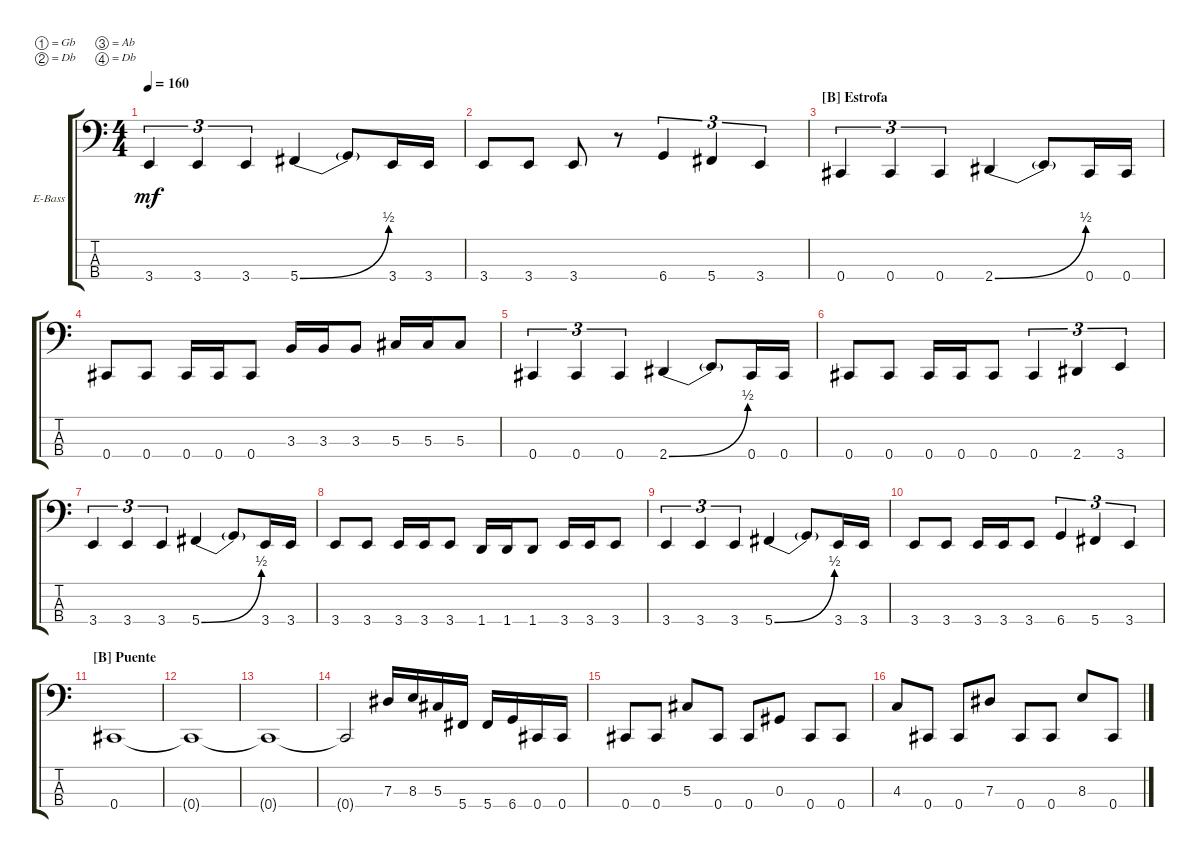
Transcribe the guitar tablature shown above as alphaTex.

\bracketExtendMode groupsimilarinstruments
\firstSystemTrackNameOrientation horizontal
\otherSystemsTrackNameOrientation horizontal
\track ("Paolo Gregoletto" "E-Bass") {instrument electricbassfinger}
\staff {score tabs}
\tuning (Gb2 Db2 Ab1 Db1)
\ts (4 4)
\tempo 160
\clef f4
\ks c
3.4.4{tu (3 2) dy mf} 3.4.4{tu (3 2)} 3.4.4{tu (3 2)} 5.4{be (bend 0 0 59.4 2)}.4 5.4{t}.8 3.4.16 3.4.16 |
3.4.8 3.4.8 3.4.8 r.8 6.4.4{tu (3 2)} 5.4.4{tu (3 2)} 3.4.4{tu (3 2)} |
\section ("B" "Estrofa")
0.4.4{tu (3 2)} 0.4.4{tu (3 2)} 0.4.4{tu (3 2)} 2.4{be (bend 0 0 59.4 2)}.4 2.4{t}.8 0.4.16 0.4.16 |
0.4.8 0.4.8 0.4.16 0.4.16 0.4.8 3.3.16 3.3.16 3.3.8 5.3.16 5.3.16 5.3.8 |
0.4.4{tu (3 2)} 0.4.4{tu (3 2)} 0.4.4{tu (3 2)} 2.4{be (bend 0 0 59.4 2)}.4 2.4{t}.8 0.4.16 0.4.16 |
0.4.8 0.4.8 0.4.16 0.4.16 0.4.8 0.4.4{tu (3 2)} 2.4.4{tu (3 2)} 3.4.4{tu (3 2)} |
3.4.4{tu (3 2)} 3.4.4{tu (3 2)} 3.4.4{tu (3 2)} 5.4{be (bend 0 0 59.4 2)}.4 5.4{t}.8 3.4.16 3.4.16 |
3.4.8 3.4.8 3.4.16 3.4.16 3.4.8 1.4.16 1.4.16 1.4.8 3.4.16 3.4.16 3.4.8 |
3.4.4{tu (3 2)} 3.4.4{tu (3 2)} 3.4.4{tu (3 2)} 5.4{be (bend 0 0 59.4 2)}.4 5.4{t}.8 3.4.16 3.4.16 |
3.4.8 3.4.8 3.4.16 3.4.16 3.4.8 6.4.4{tu (3 2)} 5.4.4{tu (3 2)} 3.4.4{tu (3 2)} |
\section ("B" "Puente")
0.4.1 |
0.4{t}.1 |
0.4{t}.1 |
0.4{t}.2 7.3.16 8.3.16 5.3.16 5.4.16 5.4.16 6.4.16 0.4.16 0.4.16 |
0.4.8 0.4.8 5.3.8 0.4.8 0.4.8 0.3.8 0.4.8 0.4.8 |
4.3.8 0.4.8 0.4.8 7.3.8 0.4.8 0.4.8 8.3.8 0.4.8
